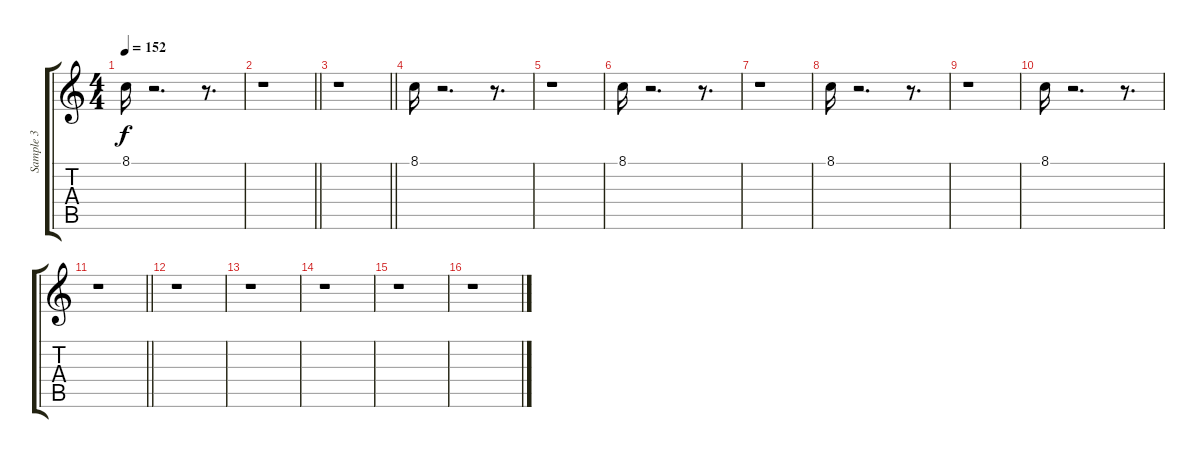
\track ("Sample 3" "Sample 3") {instrument lead2sawtooth}
\staff {score tabs}
\tuning (E4 B3 G3 D3 A2 E2) {hide}
\ts (4 4)
\tempo 152
\clef g2
\ks c
8.1.16{dy f} r.2{d} r.8{d} |
\barLineRight lightlight
r.1 |
\section ("" " ")
\barLineRight lightlight
r.1 |
\section ("" " ")
8.1.16 r.2{d} r.8{d} |
r.1 |
8.1.16 r.2{d} r.8{d} |
r.1 |
8.1.16 r.2{d} r.8{d} |
r.1 |
8.1.16 r.2{d} r.8{d} |
\barLineRight lightlight
r.1 |
\section ("" " ")
r.1 |
r.1 |
r.1 |
r.1 |
r.1
